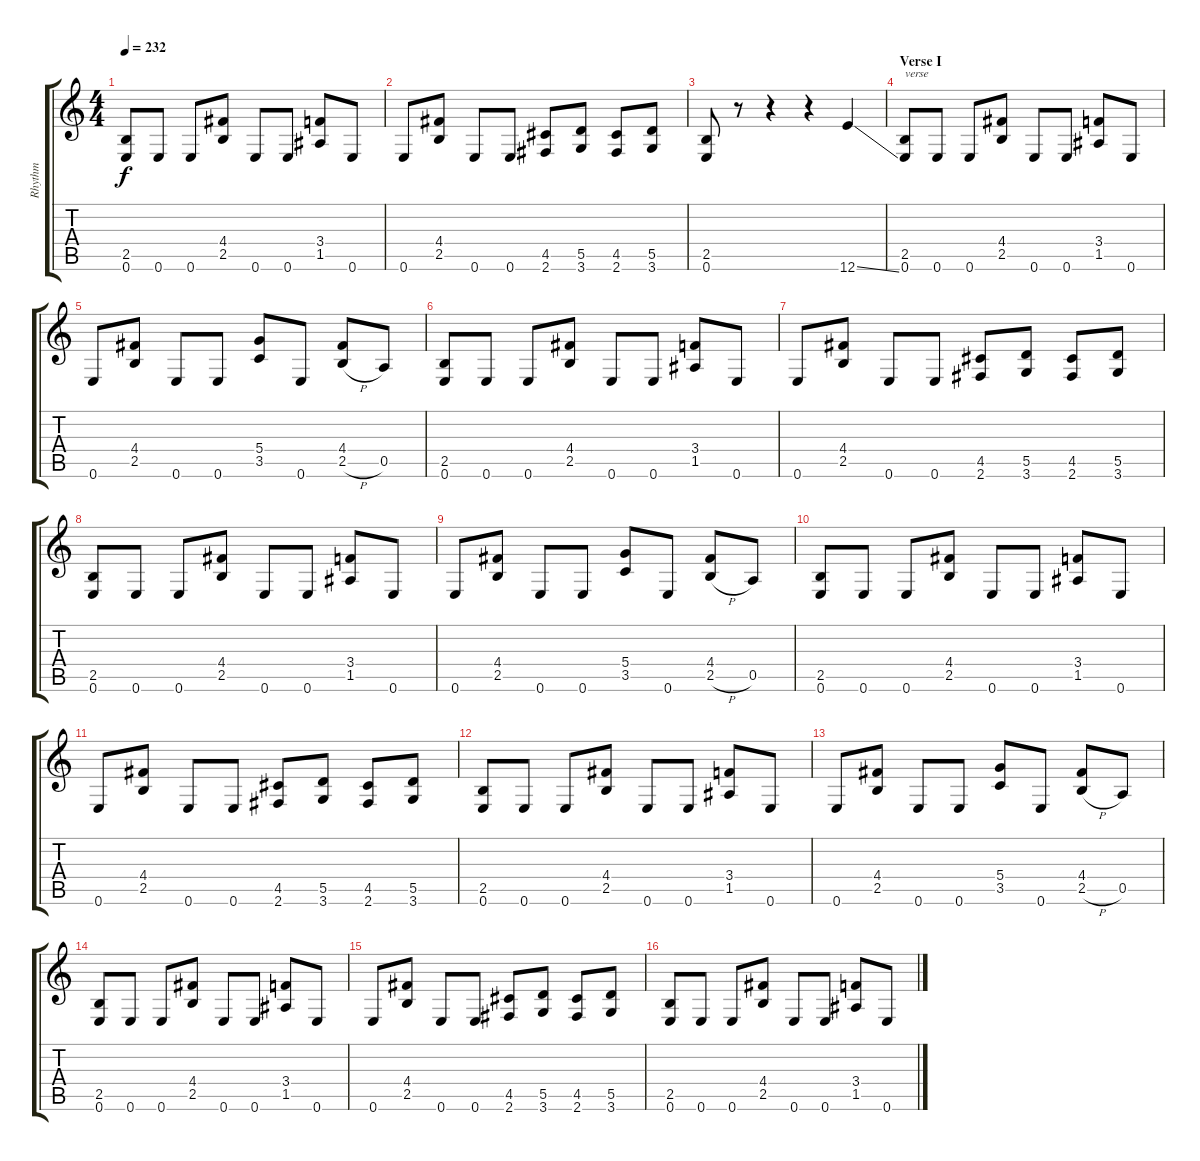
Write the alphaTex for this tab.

\track ("Rhythm" "Rhythm") {instrument distortionguitar}
\staff {score tabs}
\tuning (E4 B3 G3 D3 A2 E2) {hide}
\ts (4 4)
\tempo 232
\clef g2
\ks c
(2.5 0.6).8{dy f} 0.6.8 0.6.8 (4.4 2.5).8 0.6.8 0.6.8 (3.4 1.5).8 0.6.8 |
0.6.8 (4.4 2.5).8 0.6.8 0.6.8 (4.5 2.6).8 (5.5 3.6).8 (4.5 2.6).8 (5.5 3.6).8 |
(2.5 0.6).8 r.8 r.4 r.4 12.6{ss}.4 |
\section ("" "Verse I")
(2.5 0.6).8{txt "verse"} 0.6.8 0.6.8 (4.4 2.5).8 0.6.8 0.6.8 (3.4 1.5).8 0.6.8 |
0.6.8 (4.4 2.5).8 0.6.8 0.6.8 (5.4 3.5).8 0.6.8 (4.4 2.5{h}).8 0.5.8 |
(2.5 0.6).8 0.6.8 0.6.8 (4.4 2.5).8 0.6.8 0.6.8 (3.4 1.5).8 0.6.8 |
0.6.8 (4.4 2.5).8 0.6.8 0.6.8 (4.5 2.6).8 (5.5 3.6).8 (4.5 2.6).8 (5.5 3.6).8 |
(2.5 0.6).8 0.6.8 0.6.8 (4.4 2.5).8 0.6.8 0.6.8 (3.4 1.5).8 0.6.8 |
0.6.8 (4.4 2.5).8 0.6.8 0.6.8 (5.4 3.5).8 0.6.8 (4.4 2.5{h}).8 0.5.8 |
(2.5 0.6).8 0.6.8 0.6.8 (4.4 2.5).8 0.6.8 0.6.8 (3.4 1.5).8 0.6.8 |
0.6.8 (4.4 2.5).8 0.6.8 0.6.8 (4.5 2.6).8 (5.5 3.6).8 (4.5 2.6).8 (5.5 3.6).8 |
(2.5 0.6).8 0.6.8 0.6.8 (4.4 2.5).8 0.6.8 0.6.8 (3.4 1.5).8 0.6.8 |
0.6.8 (4.4 2.5).8 0.6.8 0.6.8 (5.4 3.5).8 0.6.8 (4.4 2.5{h}).8 0.5.8 |
(2.5 0.6).8 0.6.8 0.6.8 (4.4 2.5).8 0.6.8 0.6.8 (3.4 1.5).8 0.6.8 |
0.6.8 (4.4 2.5).8 0.6.8 0.6.8 (4.5 2.6).8 (5.5 3.6).8 (4.5 2.6).8 (5.5 3.6).8 |
(2.5 0.6).8 0.6.8 0.6.8 (4.4 2.5).8 0.6.8 0.6.8 (3.4 1.5).8 0.6.8
